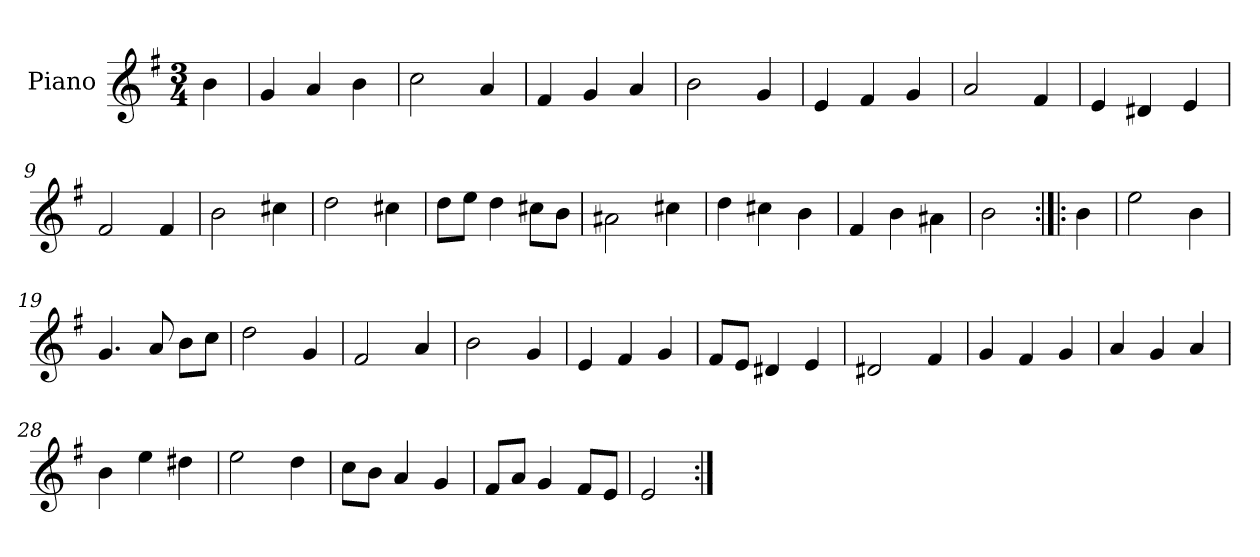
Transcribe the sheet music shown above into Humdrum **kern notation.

**kern
*part1
*staff1
*I"Piano
*I'Pno.
*clefG2
*k[f#]
*M3/4
=1
4b\
=2
4g/
4a/
4b\
=3
2cc\
4a/
=4
4f#/
4g/
4a/
=5
2b\
4g/
=6
4e/
4f#/
4g/
=7
2a/
4f#/
=8
4e/
4d#X/
4e/
=9
2f#/
4f#/
=10
2b\
4cc#X\
=11
2dd\
4cc#X\
=12
8dd\L
8ee\J
4dd\
8cc#X\L
8b\J
=13
2a#X\
4cc#X\
=14
4dd\
4cc#X\
4b\
=15
4f#/
4b\
4a#X\
=16
2b\
=17:|!|:
4b\
=18
2ee\
4b\
=19
4.g/
8a/
8b\L
8cc\J
=20
2dd\
4g/
=21
2f#/
4a/
=22
2b\
4g/
=23
4e/
4f#/
4g/
=24
8f#/L
8e/J
4d#X/
4e/
=25
2d#X/
4f#/
=26
4g/
4f#/
4g/
=27
4a/
4g/
4a/
=28
4b\
4ee\
4dd#X\
=29
2ee\
4dd\
=30
8cc\L
8b\J
4a/
4g/
=31
8f#/L
8a/J
4g/
8f#/L
8e/J
=32
2e/
=:|!
*-
